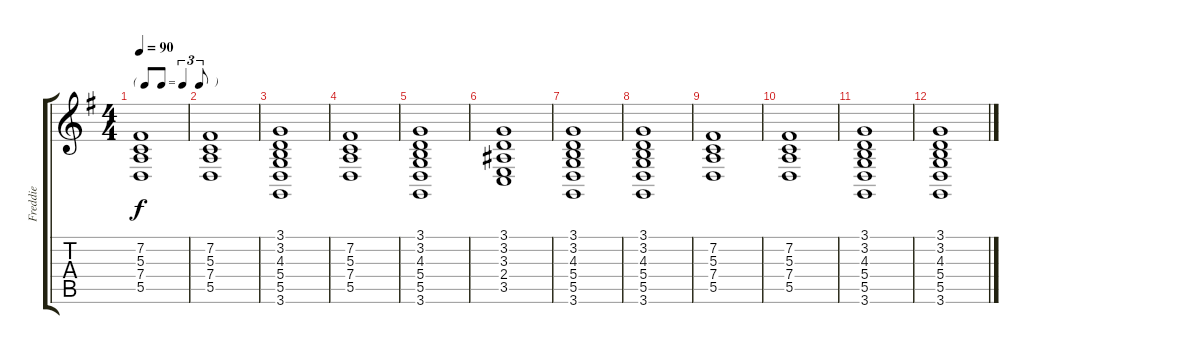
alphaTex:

\track ("Freddie" "Freddie") {instrument acousticgrandpiano}
\staff {score tabs}
\tuning (E4 B3 G3 D3 A2 E2) {hide}
\ts (4 4)
\tf triplet8th
\tempo 90
\clef g2
\ks g
(7.2 5.3 7.4 5.5).1{dy f} |
(7.2 5.3 7.4 5.5).1 |
(3.1 3.2 4.3 5.4 5.5 3.6).1 |
(7.2 5.3 7.4 5.5).1 |
(3.1 3.2 4.3 5.4 5.5 3.6).1 |
(3.1 3.2 3.3 2.4 3.5).1 |
(3.1 3.2 4.3 5.4 5.5 3.6).1 |
(3.1 3.2 4.3 5.4 5.5 3.6).1 |
(7.2 5.3 7.4 5.5).1 |
(7.2 5.3 7.4 5.5).1 |
(3.1 3.2 4.3 5.4 5.5 3.6).1 |
(3.1 3.2 4.3 5.4 5.5 3.6).1
